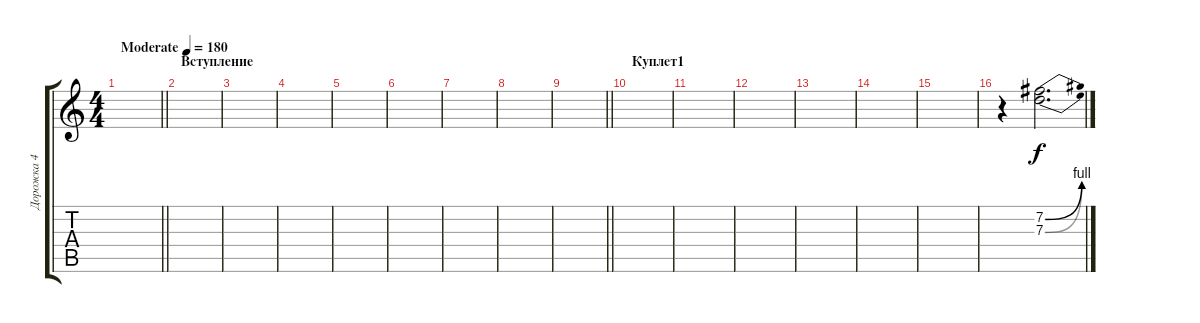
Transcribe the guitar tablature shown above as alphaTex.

\track ("Дорожка 4" "Дорожка 4") {instrument distortionguitar}
\staff {score tabs}
\tuning (E4 B3 G3 D3 A2 E2) {hide}
\ts (4 4)
\tempo (180 "Moderate")
\clef g2
\barLineRight lightlight
\ks c
|
\section ("" "Вступление")
|
|
|
|
|
|
|
\barLineRight lightlight
|
\section ("" "Куплет1")
|
|
|
|
|
|
r.4 (7.2{be (bend 0 0 60 4)} 7.3{be (bend 0 0 60 4)}).2{d}
